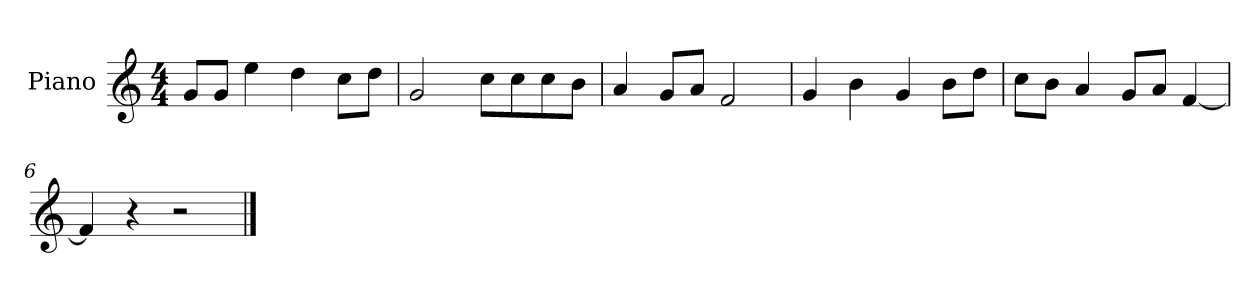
**kern
*part1
*staff1
*I"Piano
*I'P-no
*clefG2
*k[]
*M4/4
*MM90
=1
8g/L
8g/J
4ee\
4dd\
8cc\L
8dd\J
=2
2g/
8cc\L
8cc\
8cc\
8b\J
=3
4a/
8g/L
8a/J
2f/
=4
4g/
4b\
4g/
8b\L
8dd\J
=5
8cc\L
8b\J
4a/
8g/L
8a/J
[4f/
=6
4f/]
4r
2r
==
*-
